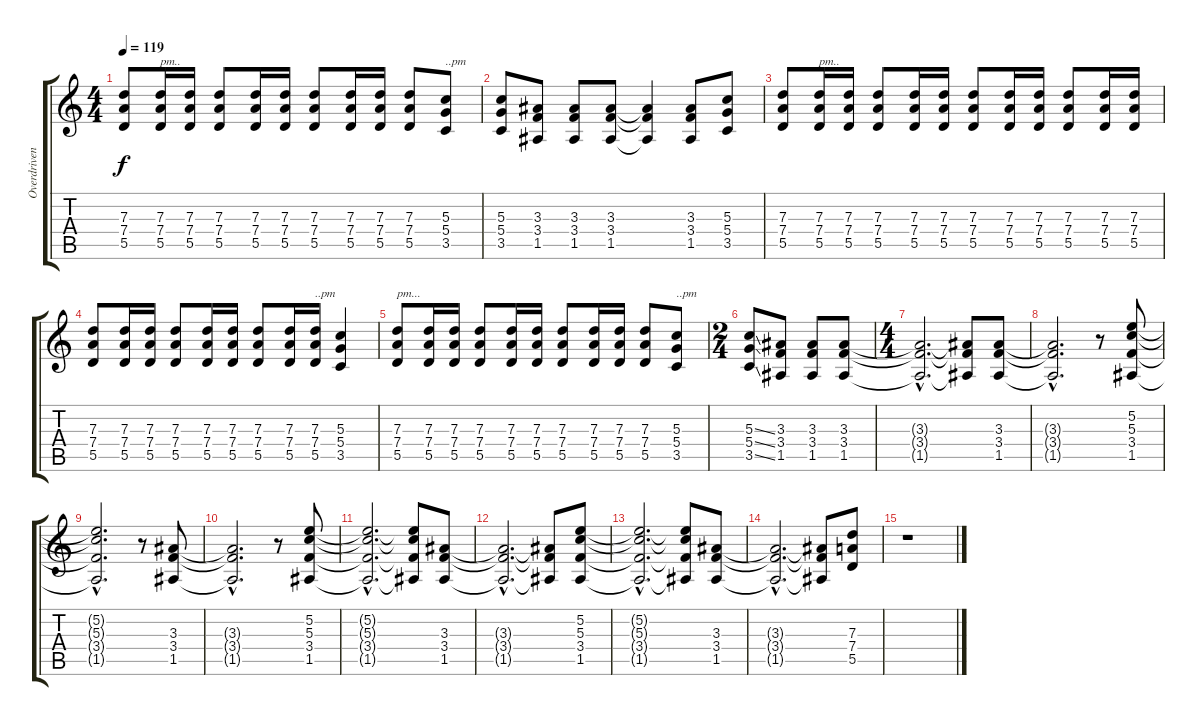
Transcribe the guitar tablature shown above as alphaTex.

\track ("Overdriven Guitar 2" "Overdriven") {instrument overdrivenguitar}
\staff {score tabs}
\tuning (E4 B3 G3 D3 A2 E2) {hide}
\ts (4 4)
\tempo 119
\clef g2
\ks c
(7.3 7.4 5.5).8{dy f} (7.3 7.4 5.5).16{txt "pm.."} (7.3 7.4 5.5).16 (7.3 7.4 5.5).8 (7.3 7.4 5.5).16 (7.3 7.4 5.5).16 (7.3 7.4 5.5).8 (7.3 7.4 5.5).16 (7.3 7.4 5.5).16 (7.3 7.4 5.5).8 (5.3 5.4 3.5).8{txt "..pm"} |
(5.3 5.4 3.5).8 (3.3 3.4 1.5).8 (3.3 3.4 1.5).8 (3.3 3.4 1.5).8 (3.3{t} 3.4{t} 1.5{t}).4 (3.3 3.4 1.5).8 (5.3 5.4 3.5).8 |
(7.3 7.4 5.5).8 (7.3 7.4 5.5).16{txt "pm.."} (7.3 7.4 5.5).16 (7.3 7.4 5.5).8 (7.3 7.4 5.5).16 (7.3 7.4 5.5).16 (7.3 7.4 5.5).8 (7.3 7.4 5.5).16 (7.3 7.4 5.5).16 (7.3 7.4 5.5).8 (7.3 7.4 5.5).16 (7.3 7.4 5.5).16 |
(7.3 7.4 5.5).8 (7.3 7.4 5.5).16 (7.3 7.4 5.5).16 (7.3 7.4 5.5).8 (7.3 7.4 5.5).16 (7.3 7.4 5.5).16 (7.3 7.4 5.5).8 (7.3 7.4 5.5).16 (7.3 7.4 5.5).16{txt "..pm"} (5.3 5.4 3.5).4 |
(7.3 7.4 5.5).8{txt "pm..."} (7.3 7.4 5.5).16 (7.3 7.4 5.5).16 (7.3 7.4 5.5).8 (7.3 7.4 5.5).16 (7.3 7.4 5.5).16 (7.3 7.4 5.5).8 (7.3 7.4 5.5).16 (7.3 7.4 5.5).16 (7.3 7.4 5.5).8 (5.3 5.4 3.5).8{txt "..pm"} |
\ts (2 4)
(5.3{ss} 5.4{ss} 3.5{ss}).8 (3.3 3.4 1.5).8 (3.3 3.4 1.5).8 (3.3 3.4 1.5).8 |
\ts (4 4)
(3.3{hac t} 3.4{hac t} 1.5{hac t}).2{d} (3.3{t} 3.4{t} 1.5{t}).8 (3.3 3.4 1.5).8 |
(3.3{hac t} 3.4{hac t} 1.5{hac t}).2{d} r.8 (5.2 5.3 3.4 1.5).8 |
(5.2{hac t} 5.3{hac t} 3.4{hac t} 1.5{hac t}).2{d} r.8 (3.3 3.4 1.5).8 |
(3.3{hac t} 3.4{hac t} 1.5{hac t}).2{d} r.8 (5.2 5.3 3.4 1.5).8 |
(5.2{hac t} 5.3{hac t} 3.4{hac t} 1.5{hac t}).2{d} (5.2{t} 5.3{t} 3.4{t} 1.5{t}).8 (3.3 3.4 1.5).8 |
(3.3{hac t} 3.4{hac t} 1.5{hac t}).2{d} (3.3{t} 3.4{t} 1.5{t}).8 (5.2 5.3 3.4 1.5).8 |
(5.2{hac t} 5.3{hac t} 3.4{hac t} 1.5{hac t}).2{d} (5.2{t} 5.3{t} 3.4{t} 1.5{t}).8 (3.3 3.4 1.5).8 |
(3.3{hac t} 3.4{hac t} 1.5{hac t}).2{d} (3.3{t} 3.4{t} 1.5{t}).8 (7.3 7.4 5.5).8 |
r.1
